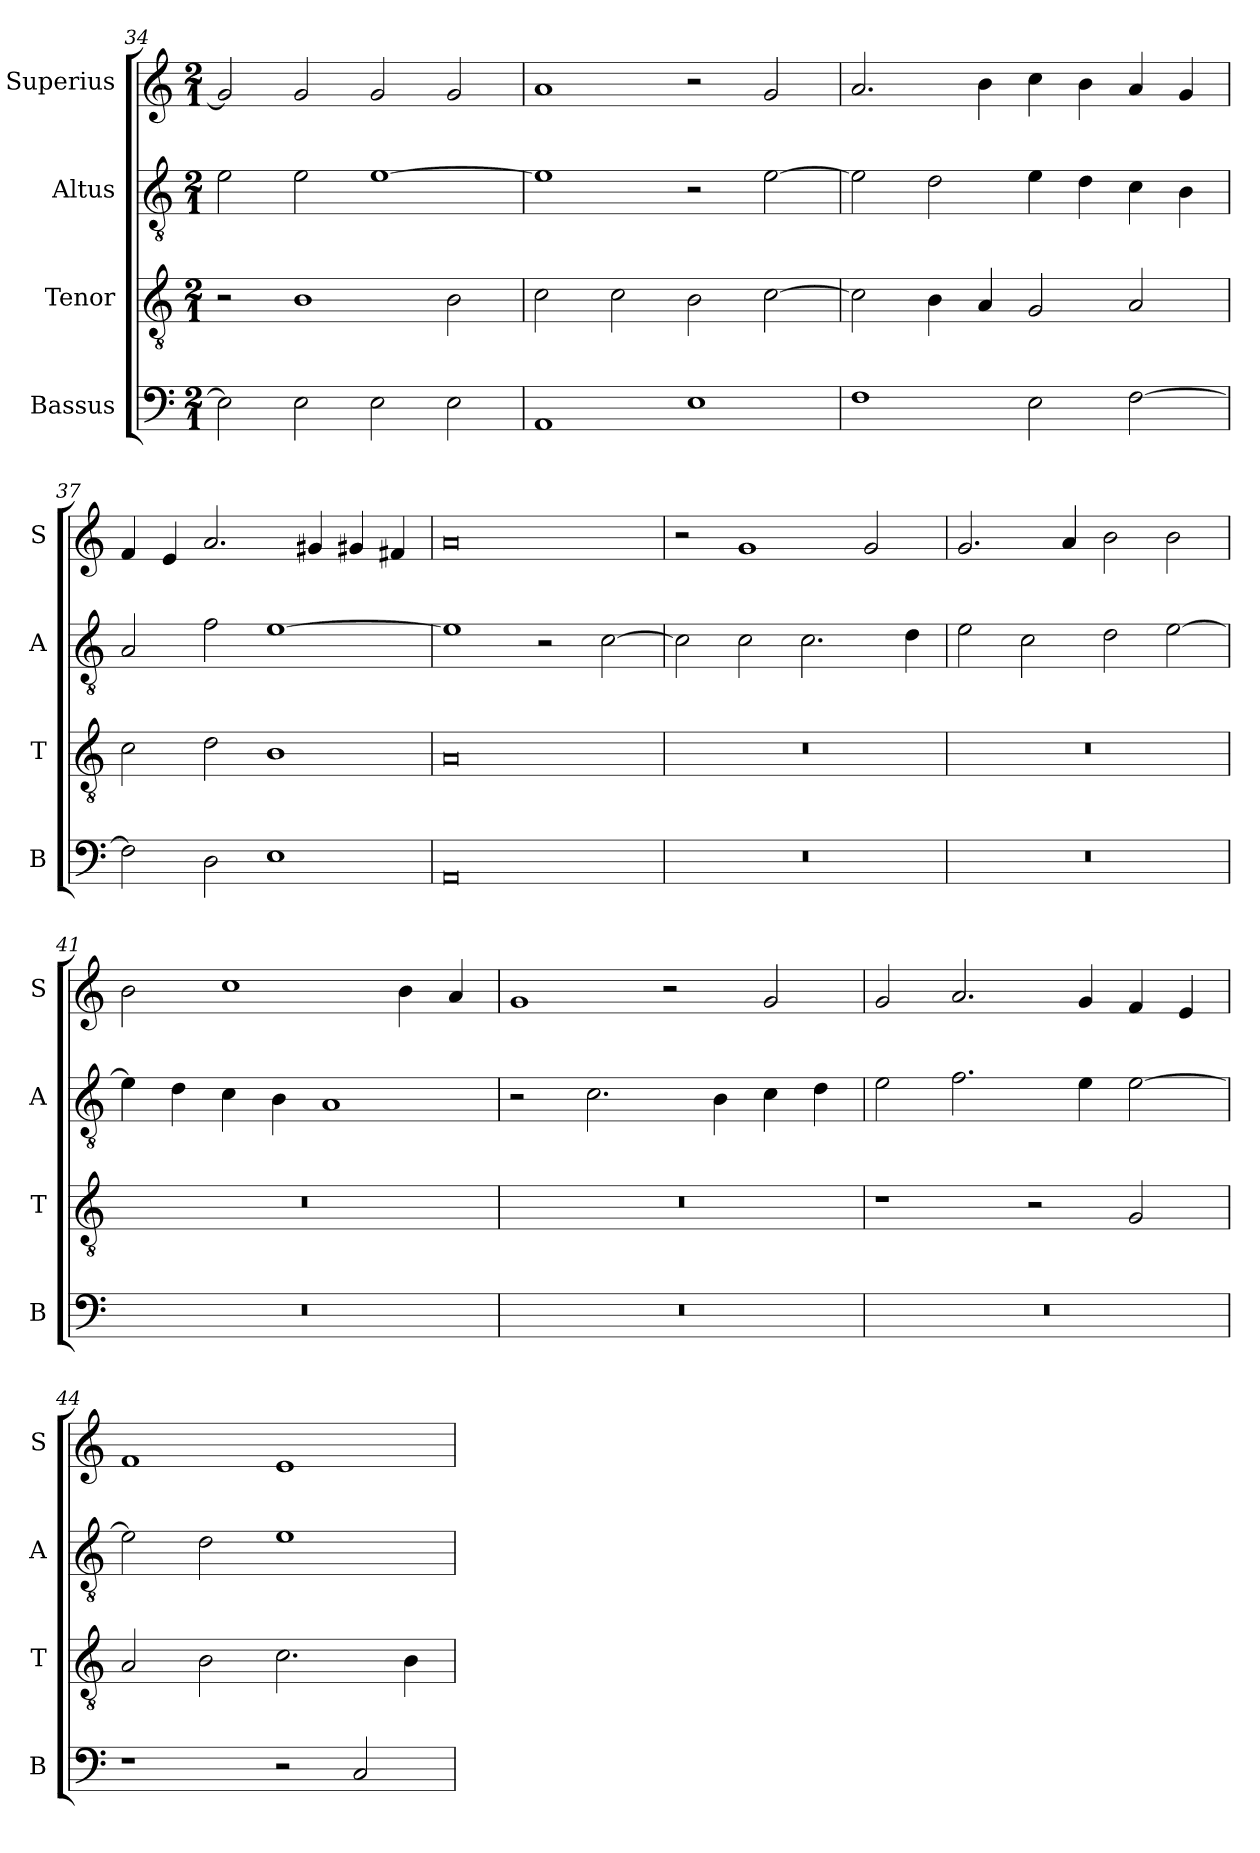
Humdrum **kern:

**kern	**kern	**kern	**kern
*part4	*part3	*part2	*part1
*staff4	*staff3	*staff2	*staff1
*I"Bassus	*I"Tenor	*I"Altus	*I"Superius
*I'B	*I'T	*I'A	*I'S
*clefF4	*clefGv2	*clefGv2	*clefG2
*k[]	*k[]	*k[]	*k[]
*C:	*C:	*C:	*C:
*M2/1	*M2/1	*M2/1	*M2/1
=34	=34	=34	=34
2E]	2r	2e	2g]
2E	1B	2e	2g
2E	.	[1e	2g
2E	2B	.	2g
=35	=35	=35	=35
1AA	2c	1e]	1a
.	2c	.	.
1E	2B	2r	2r
.	[2c	[2e	2g
=36	=36	=36	=36
1F	2c]	2e]	2.a
.	4B	2d	.
.	4A	.	4b
2E	2G	4e	4cc
.	.	4d	4b
[2F	2A	4c	4a
.	.	4B	4g
=37	=37	=37	=37
2F]	2c	2A	4f
.	.	.	4e
2D	2d	2f	2.a
1E	1B	[1e	.
.	.	.	4g#X
.	.	.	4g#X
.	.	.	4f#X
=38	=38	=38	=38
0AA	0A	1e]	0a
.	.	2r	.
.	.	[2c	.
=39	=39	=39	=39
0r	0r	2c]	2r
.	.	2c	1g
.	.	2.c	.
.	.	.	2g
.	.	4d	.
=40	=40	=40	=40
0r	0r	2e	2.g
.	.	2c	.
.	.	.	4a
.	.	2d	2b
.	.	[2e	2b
=41	=41	=41	=41
0r	0r	4e]	2b
.	.	4d	.
.	.	4c	1cc
.	.	4B	.
.	.	1A	.
.	.	.	4b
.	.	.	4a
=42	=42	=42	=42
0r	0r	2r	1g
.	.	2.c	.
.	.	.	2r
.	.	4B	.
.	.	4c	2g
.	.	4d	.
=43	=43	=43	=43
0r	1r	2e	2g
.	.	2.f	2.a
.	2r	.	.
.	.	4e	4g
.	2G	[2e	4f
.	.	.	4e
=44	=44	=44	=44
1r	2A	2e]	1f
.	2B	2d	.
2r	2.c	1e	1e
2C	.	.	.
.	4B	.	.
=	=	=	=
*-	*-	*-	*-
